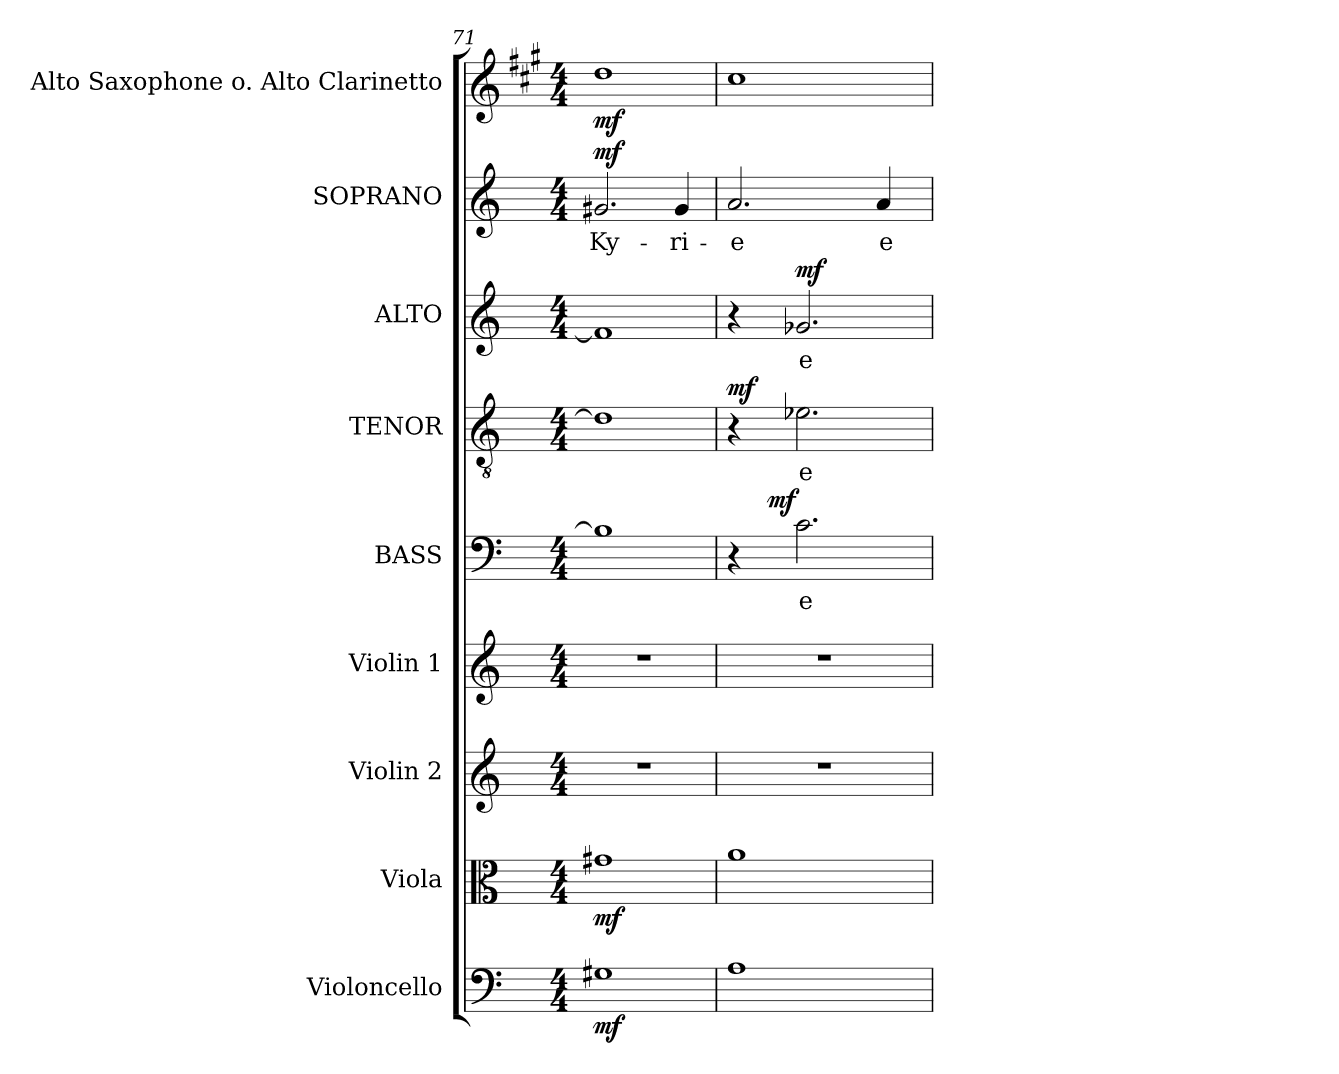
**kern	**dynam	**kern	**dynam	**kern	**kern	**kern	**text	**dynam	**kern	**text	**dynam	**kern	**text	**dynam	**kern	**text	**dynam	**kern	**dynam
*part9	*part9	*part8	*part8	*part7	*part6	*part5	*part5	*part5	*part4	*part4	*part4	*part3	*part3	*part3	*part2	*part2	*part2	*part1	*part1
*staff9	*staff9	*staff8	*staff8	*staff7	*staff6	*staff5	*staff5	*staff5	*staff4	*staff4	*staff4	*staff3	*staff3	*staff3	*staff2	*staff2	*staff2	*staff1	*staff1
*I"Violoncello	*	*I"Viola	*	*I"Violin 2	*I"Violin 1	*I"BASS	*	*	*I"TENOR	*	*	*I"ALTO	*	*	*I"SOPRANO	*	*	*I"Alto Saxophone o. Alto Clarinetto	*
*I'Vc.	*	*I'Vla.	*	*I'Vln. 2	*I'Vln. 1	*I'B.	*	*	*I'T.	*	*	*I'A.	*	*	*I'S.	*	*	*I'Alto Sax. o. Alto Clar.	*
*clefF4	*	*clefC3	*	*clefG2	*clefG2	*clefF4	*	*	*clefGv2	*	*	*clefG2	*	*	*clefG2	*	*	*clefG2	*
*	*	*	*	*	*	*	*	*	*ITrd7c12	*	*	*	*	*	*	*	*	*ITrd5c9	*
*k[]	*	*k[]	*	*k[]	*k[]	*k[]	*	*	*k[]	*	*	*k[]	*	*	*k[]	*	*	*k[]	*
*C:	*	*C:	*	*C:	*C:	*C:	*	*	*C:	*	*	*C:	*	*	*C:	*	*	*C:	*
*M4/4	*	*M4/4	*	*M4/4	*M4/4	*M4/4	*	*	*M4/4	*	*	*M4/4	*	*	*M4/4	*	*	*M4/4	*
=71	=71	=71	=71	=71	=71	=71	=71	=71	=71	=71	=71	=71	=71	=71	=71	=71	=71	=71	=71
!	!	!	!	!	!	!	!	!	!	!	!	!	!	!	!	!LO:LY:b:color=#000000	!	!	!
1G#Xi	mf	1g#Xi	mf	1r	1r	1Bi]	.	.	1Di]	.	.	1fi]	.	.	2.g#Xi/	Ky-	mf	1fi	mf
!	!	!	!	!	!	!	!	!	!	!	!	!	!	!	!	!LO:LY:b:color=#000000	!	!	!
.	.	.	.	.	.	.	.	.	.	.	.	.	.	.	4g#i/	-ri-	.	.	.
=72	=72	=72	=72	=72	=72	=72	=72	=72	=72	=72	=72	=72	=72	=72	=72	=72	=72	=72	=72
!	!	!	!	!	!	!	!	!	!	!	!	!	!	!	!	!LO:LY:b:color=#000000	!	!	!
*	*	*	*	*	*	*^	*	*	*	*	*	*	*	*	*	*	*	*	*
1Ai	.	1ai	.	1r	1r	4r	16ryy	.	.	4r	.	mf	4r	.	.	2.ai/	-e	.	1ei	.
.	.	.	.	.	.	.	32ryy	.	.	.	.	.	.	.	.	.	.	.	.	.
.	.	.	.	.	.	.	64...ryy	.	.	.	.	.	.	.	.	.	.	.	.	.
.	.	.	.	.	.	.	2ryy	.	mf	.	.	.	.	.	.	.	.	.	.	.
!	!	!	!	!	!	!	!	!LO:LY:b:color=#000000	!	!	!	!	!	!	!	!	!	!	!	!
!	!	!	!	!	!	!	!	!	!	!	!LO:LY:b:color=#000000	!	!	!	!	!	!	!	!	!
!	!	!	!	!	!	!	!	!	!	!	!	!	!	!LO:LY:b:color=#000000	!	!	!	!	!	!
.	.	.	.	.	.	2.ci\	.	e-	.	2.E-Xi\	e-	.	2.g-Xi/	e-	mf	.	.	.	.	.
.	.	.	.	.	.	.	4ryy	.	.	.	.	.	.	.	.	.	.	.	.	.
!	!	!	!	!	!	!	!	!	!	!	!	!	!	!	!	!	!LO:LY:b:color=#000000	!	!	!
.	.	.	.	.	.	.	.	.	.	.	.	.	.	.	.	4ai/	e-	.	.	.
.	.	.	.	.	.	.	8ryy	.	.	.	.	.	.	.	.	.	.	.	.	.
.	.	.	.	.	.	.	512ryy	.	.	.	.	.	.	.	.	.	.	.	.	.
*	*	*	*	*	*	*v	*v	*	*	*	*	*	*	*	*	*	*	*	*	*
=	=	=	=	=	=	=	=	=	=	=	=	=	=	=	=	=	=	=	=
*-	*-	*-	*-	*-	*-	*-	*-	*-	*-	*-	*-	*-	*-	*-	*-	*-	*-	*-	*-
